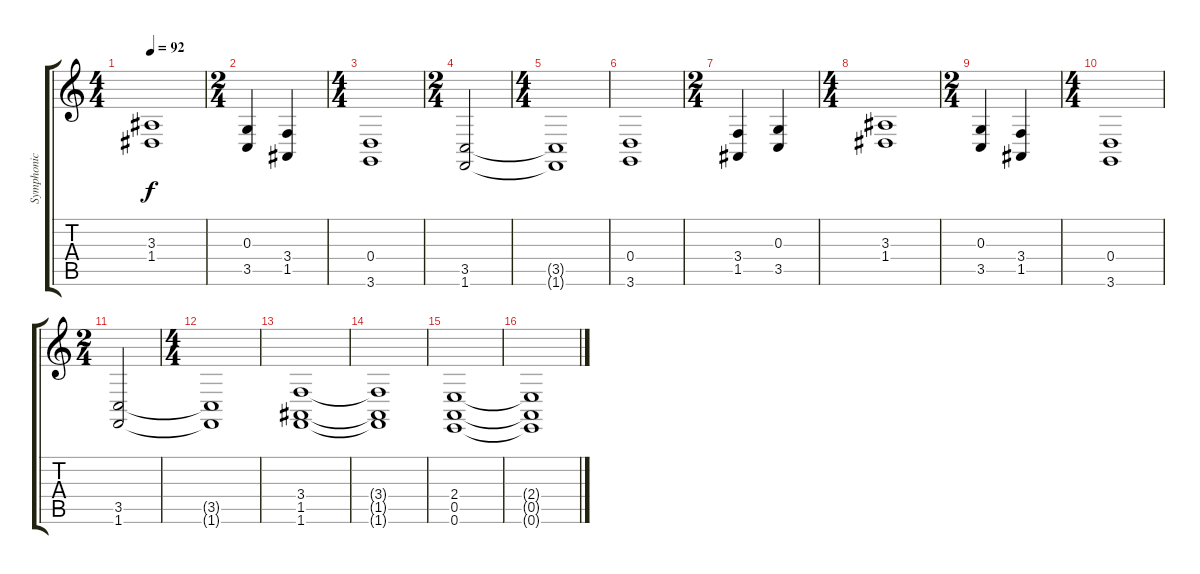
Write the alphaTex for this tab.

\track ("Symphonic 2." "Symphonic ") {instrument stringensemble1}
\staff {score tabs}
\tuning (E4 B3 G3 D3 A2 E2) {hide}
\ts (4 4)
\tempo 92
\clef g2
\ks c
(3.3 1.4).1{dy f} |
\ts (2 4)
(0.3 3.5).4 (3.4 1.5).4 |
\ts (4 4)
(0.4 3.6).1 |
\ts (2 4)
(3.5 1.6).2 |
\ts (4 4)
(3.5{t} 1.6{t}).1 |
(0.4 3.6).1 |
\ts (2 4)
(3.4 1.5).4 (0.3 3.5).4 |
\ts (4 4)
(3.3 1.4).1 |
\ts (2 4)
(0.3 3.5).4 (3.4 1.5).4 |
\ts (4 4)
(0.4 3.6).1 |
\ts (2 4)
(3.5 1.6).2 |
\ts (4 4)
(3.5{t} 1.6{t}).1 |
(3.4 1.5 1.6).1{volume 13} |
(3.4{t} 1.5{t} 1.6{t}).1 |
(2.4 0.5 0.6).1 |
(2.4{t} 0.5{t} 0.6{t}).1
